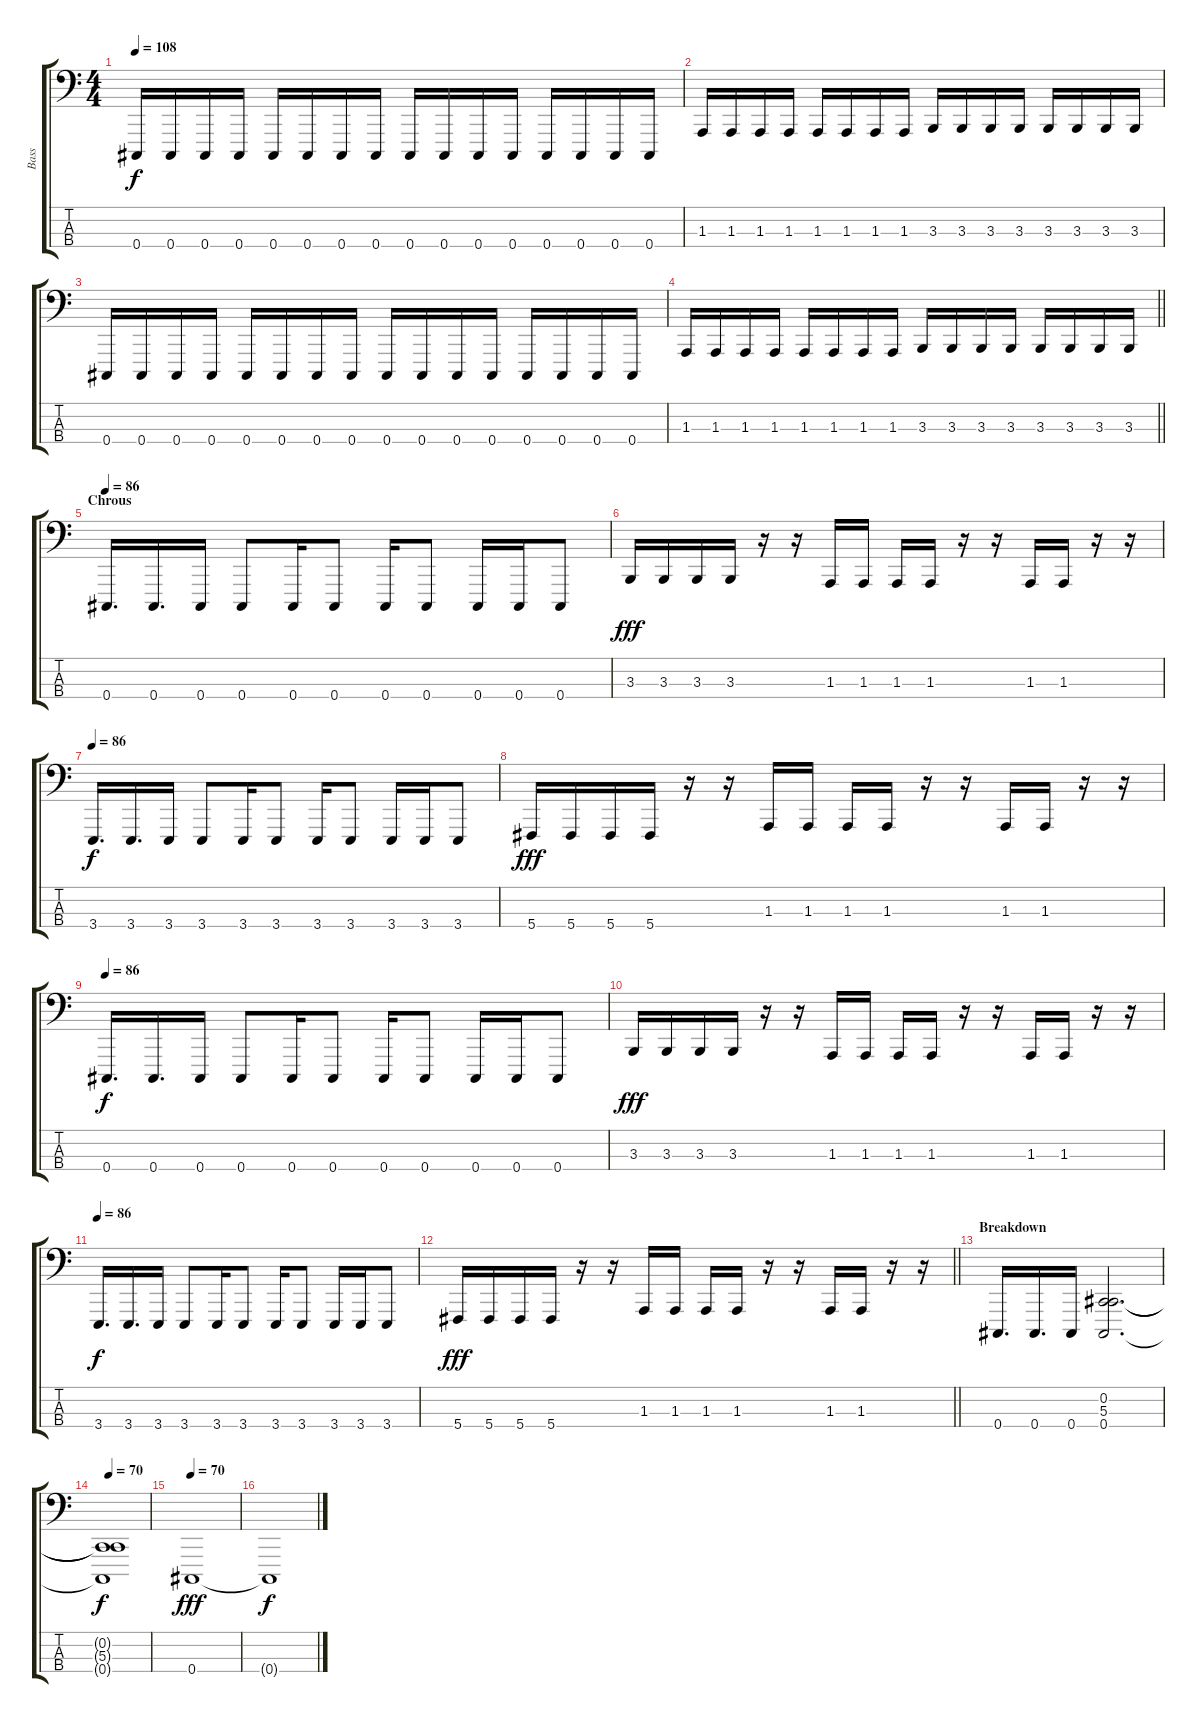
\track ("Bass" "Bass") {instrument altosax}
\staff {score tabs}
\tuning (Gb2 Db2 Ab1 Db1) {hide}
\ts (4 4)
\tempo 108
\clef f4
\ks c
0.4.16{dy f} 0.4.16 0.4.16 0.4.16 0.4.16 0.4.16 0.4.16 0.4.16 0.4.16 0.4.16 0.4.16 0.4.16 0.4.16 0.4.16 0.4.16 0.4.16 |
1.3.16 1.3.16 1.3.16 1.3.16 1.3.16 1.3.16 1.3.16 1.3.16 3.3.16 3.3.16 3.3.16 3.3.16 3.3.16 3.3.16 3.3.16 3.3.16 |
0.4.16 0.4.16 0.4.16 0.4.16 0.4.16 0.4.16 0.4.16 0.4.16 0.4.16 0.4.16 0.4.16 0.4.16 0.4.16 0.4.16 0.4.16 0.4.16 |
\barLineRight lightlight
1.3.16 1.3.16 1.3.16 1.3.16 1.3.16 1.3.16 1.3.16 1.3.16 3.3.16 3.3.16 3.3.16 3.3.16 3.3.16 3.3.16 3.3.16 3.3.16 |
\section ("" "Chrous")
\tempo 86
0.4.16{d} 0.4.16{d} 0.4.16 0.4.8 0.4.16 0.4.8 0.4.16 0.4.8 0.4.16 0.4.16 0.4.8 |
3.3.16{dy fff} 3.3.16 3.3.16 3.3.16 r.16 r.16 1.3.16 1.3.16 1.3.16 1.3.16 r.16 r.16 1.3.16 1.3.16 r.16 r.16 |
\tempo 86
3.4.16{d dy f} 3.4.16{d} 3.4.16 3.4.8 3.4.16 3.4.8 3.4.16 3.4.8 3.4.16 3.4.16 3.4.8 |
5.4.16{dy fff} 5.4.16 5.4.16 5.4.16 r.16 r.16 1.3.16 1.3.16 1.3.16 1.3.16 r.16 r.16 1.3.16 1.3.16 r.16 r.16 |
\tempo 86
0.4.16{d dy f} 0.4.16{d} 0.4.16 0.4.8 0.4.16 0.4.8 0.4.16 0.4.8 0.4.16 0.4.16 0.4.8 |
3.3.16{dy fff} 3.3.16 3.3.16 3.3.16 r.16 r.16 1.3.16 1.3.16 1.3.16 1.3.16 r.16 r.16 1.3.16 1.3.16 r.16 r.16 |
\tempo 86
3.4.16{d dy f} 3.4.16{d} 3.4.16 3.4.8 3.4.16 3.4.8 3.4.16 3.4.8 3.4.16 3.4.16 3.4.8 |
\barLineRight lightlight
5.4.16{dy fff} 5.4.16 5.4.16 5.4.16 r.16 r.16 1.3.16 1.3.16 1.3.16 1.3.16 r.16 r.16 1.3.16 1.3.16 r.16 r.16 |
\section ("" "Breakdown")
0.4.16{d} 0.4.16{d} 0.4.16 (0.2 5.3 0.4).2{d} |
\tempo 70
(0.2{t} 5.3{t} 0.4{t}).1{dy f} |
\tempo 70
0.4.1{dy fff} |
0.4{t}.1{dy f}
